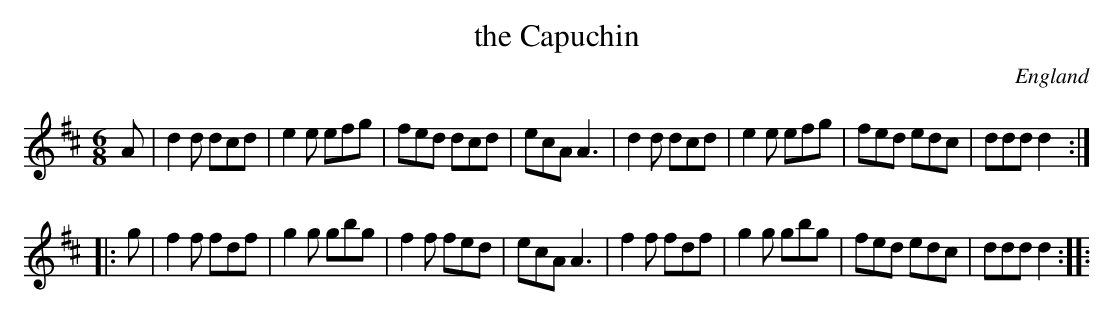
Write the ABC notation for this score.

X:1
T:the Capuchin
L:1/8
M:6/8
O:England
K:D major
A |\
d2d dcd | e2e efg | fed dcd | ecA A3 |\
d2d dcd | e2e efg | fed edc | ddd  d2 ::
g |\
f2f fdf | g2g gbg | f2f fed | ecA A3 |\
f2f fdf | g2g gbg | fed edc | ddd d2 ::
